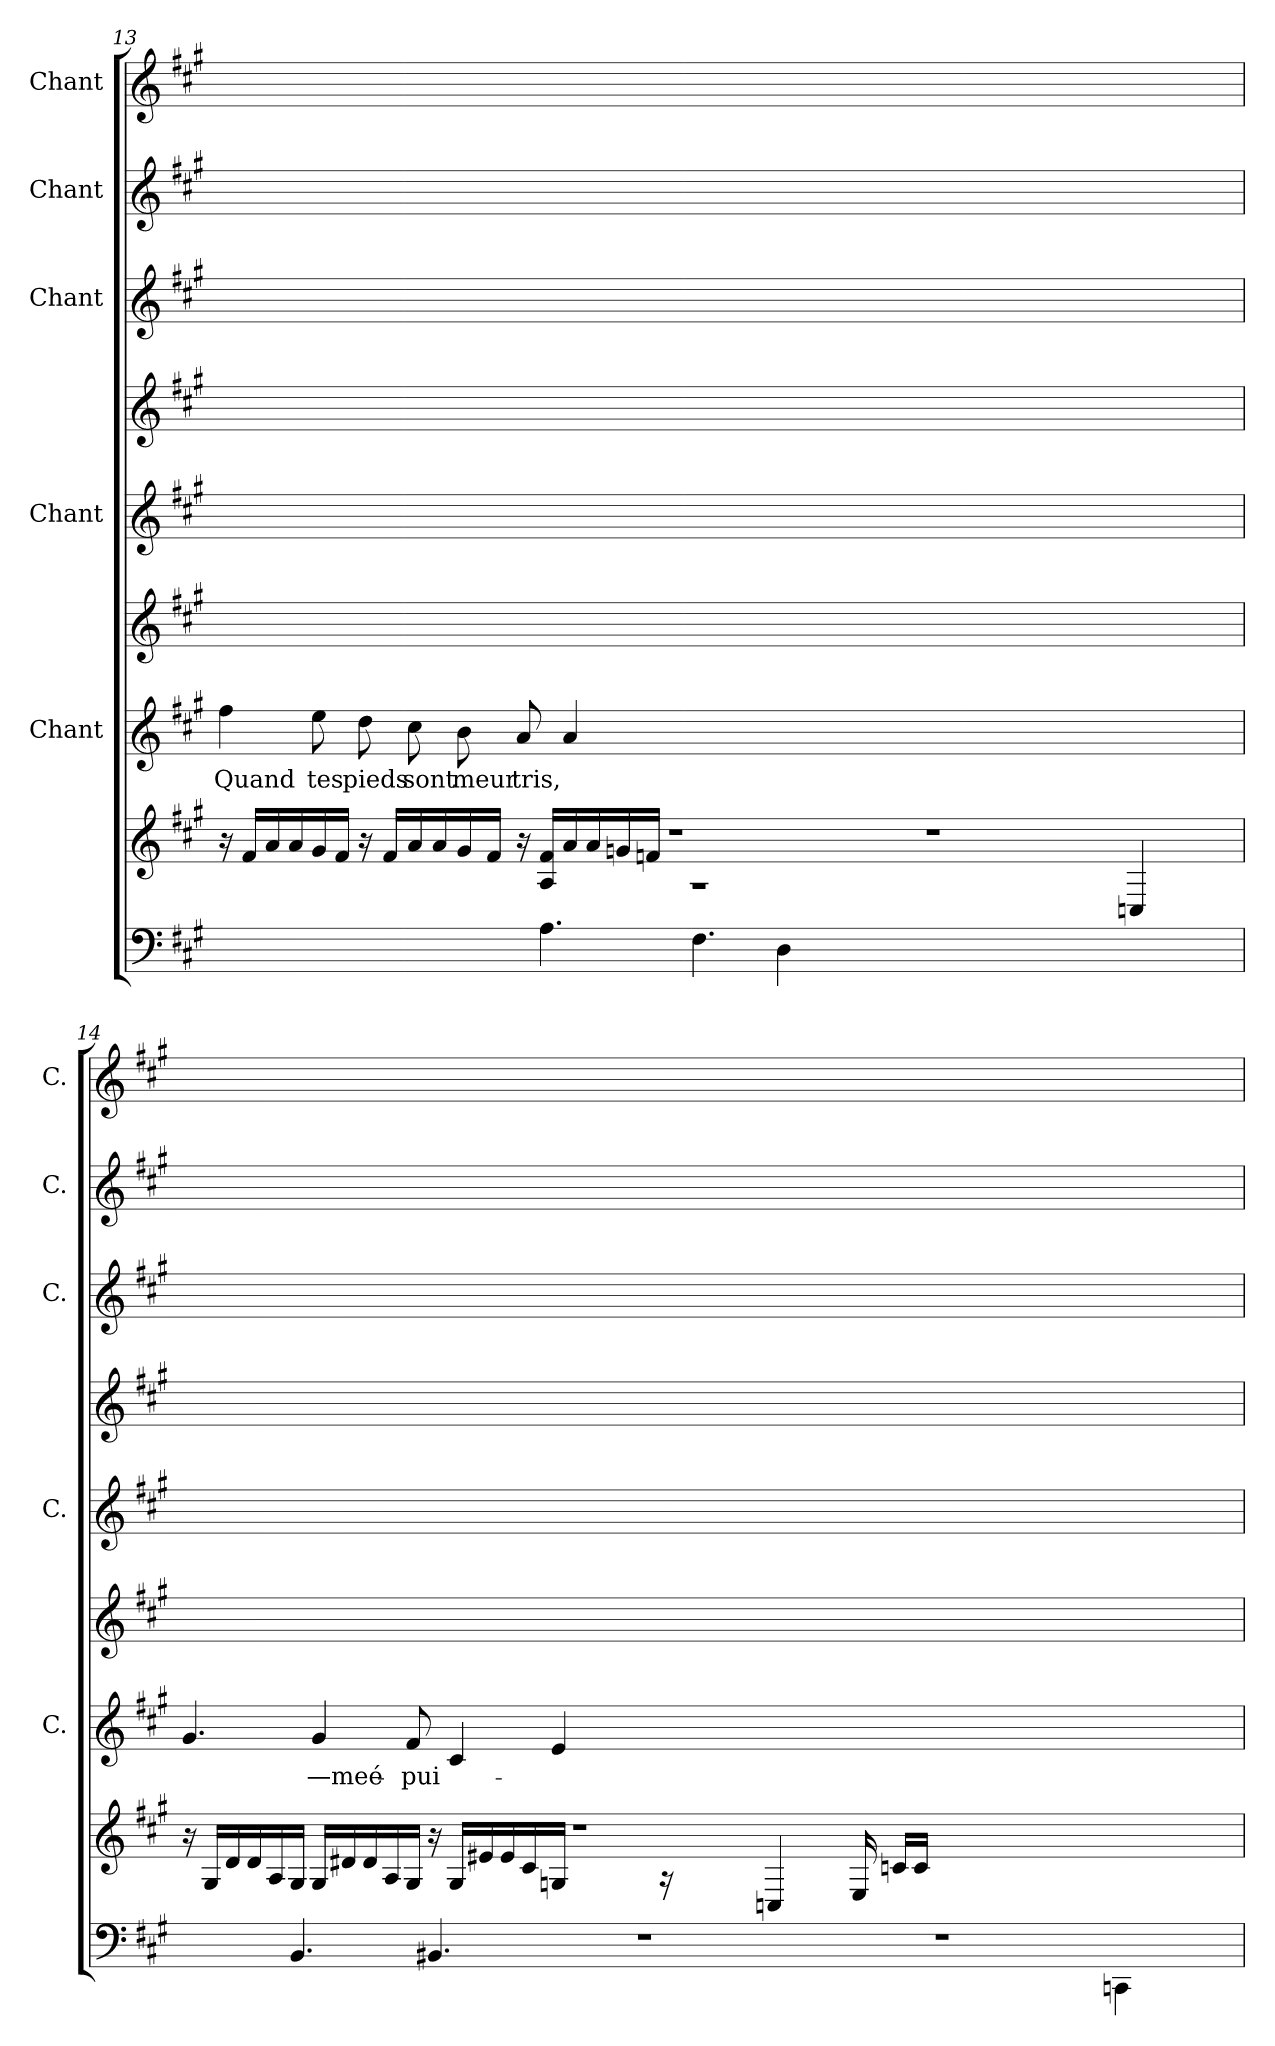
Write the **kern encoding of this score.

**kern	**kern	**kern	**text	**kern	**kern	**kern	**kern	**kern	**kern
*part6	*part6	*part5	*part5	*part5	*part4	*part4	*part3	*part2	*part1
*staff9	*staff8	*staff7	*staff7	*staff6	*staff5	*staff4	*staff3	*staff2	*staff1
*	*	*I"Chant	*	*	*I"Chant	*	*I"Chant	*I"Chant	*I"Chant
*	*	*I'C.	*	*	*I'C.	*	*I'C.	*I'C.	*I'C.
*clefF4	*clefG2	*clefG2	*	*clefG2	*clefG2	*clefG2	*clefG2	*clefG2	*clefG2
*k[f#c#g#]	*k[f#c#g#]	*k[f#c#g#]	*	*k[f#c#g#]	*k[f#c#g#]	*k[f#c#g#]	*k[f#c#g#]	*k[f#c#g#]	*k[f#c#g#]
=13	=13	=13	=13	=13	=13	=13	=13	=13	=13
*	*^	*	*	*	*	*	*	*	*
2ryy	16r	8ryy	4ff#i\	Quand	1ryy	1ryy	1ryy	1ryy	1ryy	1ryy
.	16f#i/LL	.	.	.	.	.	.	.	.	.
.	16ai/	16ryy	.	.	.	.	.	.	.	.
.	16ai/	16ryy	.	.	.	.	.	.	.	.
.	16g#i/	16ryy	8eei\	tes	.	.	.	.	.	.
.	16f#i/JJ	16ryy	.	.	.	.	.	.	.	.
.	16r	16ryy	8ddi\	pieds	.	.	.	.	.	.
.	16f#i/LL	16ryy	.	.	.	.	.	.	.	.
4ryy	16ai/	16ryy	8cc#i\	sont	.	.	.	.	.	.
.	16ai/	16ryy	.	.	.	.	.	.	.	.
.	16g#i/	16ryy	8bi\	meur	.	.	.	.	.	.
.	16f#i/JJ	16ryy	.	.	.	.	.	.	.	.
16ryy	16r	16ryy	8ai/	tris,	.	.	.	.	.	.
4.Aj\	16f#i/ 16Ai/LL	16ryy	.	.	.	.	.	.	.	.
!	!	!	!LO:N:vis=4	!	!	!	!	!	!	!
.	16ai/	16ryy	4.aZ/	.	.	.	.	.	.	.
.	16ai/	16ryy	.	.	.	.	.	.	.	.
.	16gZ/	16ryy	.	.	1ryy	1ryy	1ryy	1ryy	1ryy	1ryy
.	16fZ/JJ	16ryy	.	.	.	.	.	.	.	.
.	1r	16ryy	.	.	.	.	.	.	.	.
4.F#j\	.	1r	.	.	.	.	.	.	.	.
.	.	.	1ryy	.	.	.	.	.	.	.
!LO:N:vis=4	!	!	!	!	!	!	!	!	!	!
4.DV\	.	.	.	.	.	.	.	.	.	.
1ryy	.	.	.	.	.	.	.	.	.	.
.	.	.	.	.	1ryy	1ryy	1ryy	1ryy	1ryy	1ryy
.	1ryy	.	.	.	.	.	.	.	.	.
.	.	1r	.	.	.	.	.	.	.	.
.	.	.	1ryy	.	.	.	.	.	.	.
2ryy	.	.	.	.	.	.	.	.	.	.
.	.	.	.	.	2ryy	2ryy	2ryy	2ryy	2ryy	2ryy
.	4..ryy	.	.	.	.	.	.	.	.	.
!	!	!LO:N:vis=4	!	!	!	!	!	!	!	!
.	.	4.CN/	.	.	.	.	.	.	.	.
.	.	.	4ryy	.	.	.	.	.	.	.
8ryy	.	.	.	.	.	.	.	.	.	.
.	.	.	16ryy	.	16ryy	16ryy	16ryy	16ryy	16ryy	16ryy
!!LO:LB:g=z
=14	=14	=14	=14	=14	=14	=14	=14	=14	=14	=14
4ryy	16r	2ryy	4.g#i/	.	1ryy	1ryy	1ryy	1ryy	1ryy	1ryy
.	16G#i/LL	.	.	.	.	.	.	.	.	.
.	16di/	.	.	.	.	.	.	.	.	.
.	16di/	.	.	.	.	.	.	.	.	.
16ryy	16Ai/	.	.	.	.	.	.	.	.	.
4.BBj/	16G#i/JJ	.	.	.	.	.	.	.	.	.
.	16G#i/LL	.	4g#i/	—meé-	.	.	.	.	.	.
.	16d#Xi/	.	.	.	.	.	.	.	.	.
.	16d#i/	4ryy	.	.	.	.	.	.	.	.
.	16Ai/	.	.	.	.	.	.	.	.	.
.	16G#i/JJ	.	8f#i/	pui-	.	.	.	.	.	.
4.BB#Xj/	16r	.	.	.	.	.	.	.	.	.
.	16G#i/LL	8ryy	4c#i/	.	.	.	.	.	.	.
.	16e#Xi/	.	.	.	.	.	.	.	.	.
.	16e#i/	16ryy	.	.	.	.	.	.	.	.
.	16c#i/	16ryy	.	.	.	.	.	.	.	.
!	!	!	!LO:N:vis=4	!	!	!	!	!	!	!
.	16GZ/JJ	16ryy	4.eZ/	.	1ryy	1ryy	1ryy	1ryy	1ryy	1ryy
16ryy	1r	16ryy	.	.	.	.	.	.	.	.
16ryy	.	16ryy	.	.	.	.	.	.	.	.
16ryy	.	16ryy	.	.	.	.	.	.	.	.
1r	.	16ryy	.	.	.	.	.	.	.	.
.	.	16r	.	.	.	.	.	.	.	.
.	.	16ryy	1ryy	.	.	.	.	.	.	.
.	.	16ryy	.	.	.	.	.	.	.	.
.	.	16ryy	.	.	.	.	.	.	.	.
.	.	16ryy	.	.	.	.	.	.	.	.
!	!	!LO:N:vis=4	!	!	!	!	!	!	!	!
.	.	4.CN/	.	.	.	.	.	.	.	.
.	.	4ryy	.	.	1ryy	1ryy	1ryy	1ryy	1ryy	1ryy
.	16EZ/	.	.	.	.	.	.	.	.	.
.	16cZ/LL	.	.	.	.	.	.	.	.	.
.	16cZ/JJ	.	.	.	.	.	.	.	.	.
1r	1ryy	16ryy	.	.	.	.	.	.	.	.
.	.	1ryy	.	.	.	.	.	.	.	.
.	.	.	1ryy	.	.	.	.	.	.	.
.	.	.	.	.	2ryy	2ryy	2ryy	2ryy	2ryy	2ryy
!LO:N:vis=4	!	!	!	!	!	!	!	!	!	!
4.CCV\	4..ryy	.	.	.	.	.	.	.	.	.
.	.	4.ryy	.	.	.	.	.	.	.	.
.	.	.	4ryy	.	.	.	.	.	.	.
.	.	.	.	.	8.ryy	8.ryy	8.ryy	8.ryy	8.ryy	8.ryy
16ryy	.	.	16ryy	.	.	.	.	.	.	.
*	*v	*v	*	*	*	*	*	*	*	*
=	=	=	=	=	=	=	=	=	=
*-	*-	*-	*-	*-	*-	*-	*-	*-	*-
